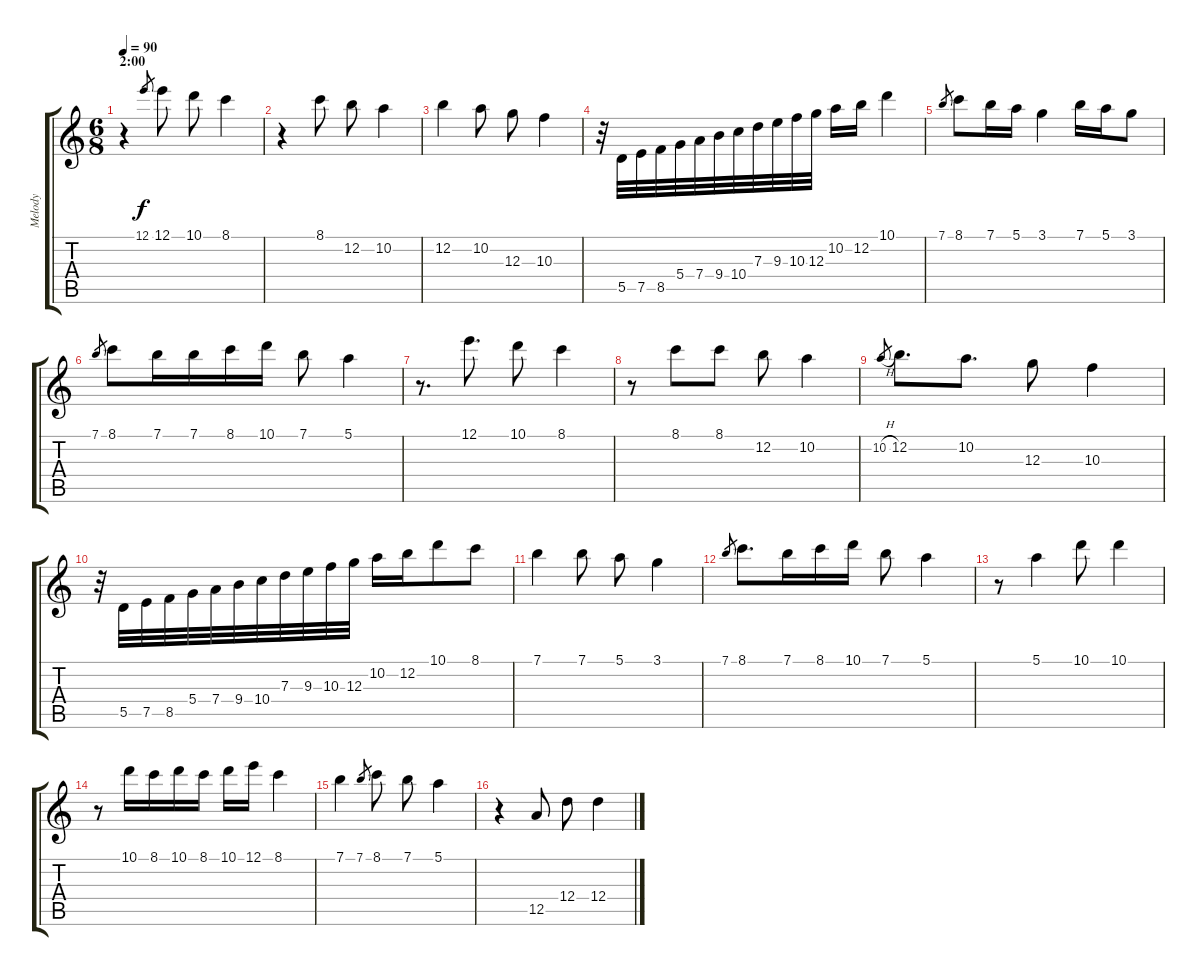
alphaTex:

\track ("Melody" "Melody") {instrument acousticguitarnylon}
\staff {score tabs}
\tuning (E4 B3 G3 D3 A2 E2) {hide}
\ts (6 8)
\section ("" "2:00")
\tempo 90
\clef g2
\ks c
r.4{dy f} 12.1.8{gr} 12.1.8 10.1.8 8.1.4 |
r.4 8.1.8 12.2.8 10.2.4 |
12.2.4 10.2.8 12.3.8 10.3.4 |
r.32 5.5.32 7.5.32 8.5.32 5.4.32 7.4.32 9.4.32 10.4.32 7.3.32 9.3.32 10.3.32 12.3.32 10.2.16 12.2.16 10.1.4 |
7.1.8{gr} 8.1.8 7.1.16 5.1.16 3.1.4 7.1.16 5.1.16 3.1.8 |
7.1.8{gr} 8.1.8 7.1.16 7.1.16 8.1.16 10.1.16 7.1.8 5.1.4 |
r.8{d} 12.1.8{d} 10.1.8 8.1.4 |
r.8 8.1.8 8.1.8 12.2.8 10.2.4 |
10.2{h}.8{gr} 12.2.8{d} 10.2.8{d} 12.3.8 10.3.4 |
r.32 5.5.32 7.5.32 8.5.32 5.4.32 7.4.32 9.4.32 10.4.32 7.3.32 9.3.32 10.3.32 12.3.32 10.2.16 12.2.16 10.1.8 8.1.8 |
7.1.4 7.1.8 5.1.8 3.1.4 |
7.1.8{gr} 8.1.8{d} 7.1.16 8.1.16 10.1.16 7.1.8 5.1.4 |
r.8 5.1.4 10.1.8 10.1.4 |
r.8 10.1.16 8.1.16 10.1.16 8.1.16 10.1.16 12.1.16 8.1.4 |
7.1.4 7.1.8{gr} 8.1.8 7.1.8 5.1.4 |
r.4 12.5.8 12.4.8 12.4.4
